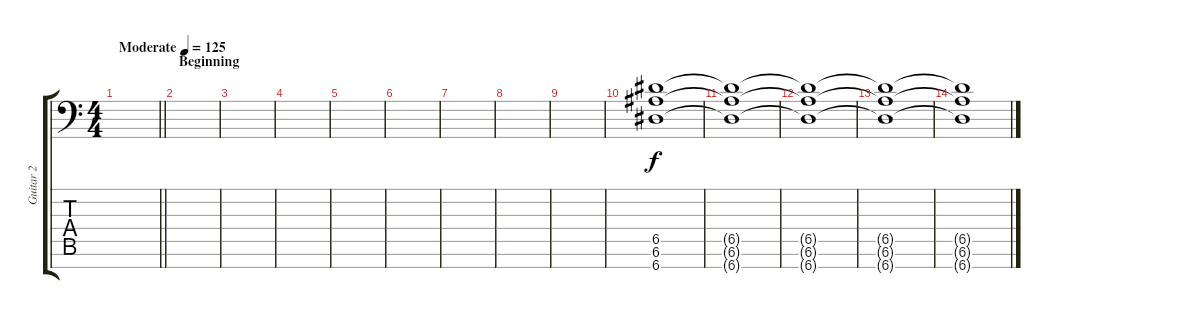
\track ("Guitar 2" "Guitar 2") {instrument overdrivenguitar}
\staff {score tabs}
\tuning (E4 B3 G3 D3 A2 E2 A1) {hide}
\ts (4 4)
\tempo (125 "Moderate")
\clef f4
\barLineRight lightlight
\ks c
|
\section ("" "Beginning")
|
|
|
|
|
|
|
|
(6.5 6.6 6.7).1 |
(6.5{t} 6.6{t} 6.7{t}).1{volume 0} |
(6.5{t} 6.6{t} 6.7{t}).1 |
(6.5{t} 6.6{t} 6.7{t}).1 |
(6.5{t} 6.6{t} 6.7{t}).1
